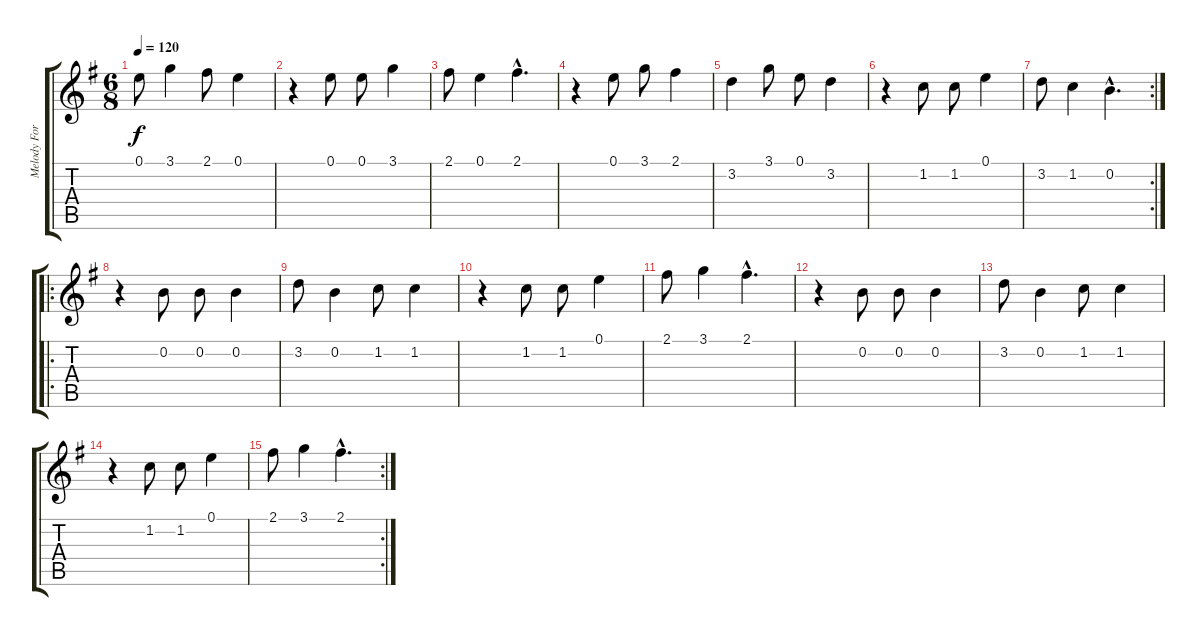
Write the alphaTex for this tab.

\track ("Melody For Guitar" "Melody For") {instrument acousticguitarnylon}
\staff {score tabs}
\tuning (E4 B3 G3 D3 A2 E2) {hide}
\ts (6 8)
\tempo 120
\clef g2
\ks eminor
0.1.8{dy f} 3.1.4 2.1.8 0.1.4 |
r.4 0.1.8 0.1.8 3.1.4 |
2.1.8 0.1.4 2.1{hac}.4{d} |
r.4 0.1.8 3.1.8 2.1.4 |
3.2.4 3.1.8 0.1.8 3.2.4 |
r.4 1.2.8 1.2.8 0.1.4 |
\rc 2
3.2.8 1.2.4 0.2{hac}.4{d} |
\ro
r.4 0.2.8 0.2.8 0.2.4 |
3.2.8 0.2.4 1.2.8 1.2.4 |
r.4 1.2.8 1.2.8 0.1.4 |
2.1.8 3.1.4 2.1{hac}.4{d} |
r.4 0.2.8 0.2.8 0.2.4 |
3.2.8 0.2.4 1.2.8 1.2.4 |
r.4 1.2.8 1.2.8 0.1.4 |
\rc 2
2.1.8 3.1.4 2.1{hac}.4{d}
